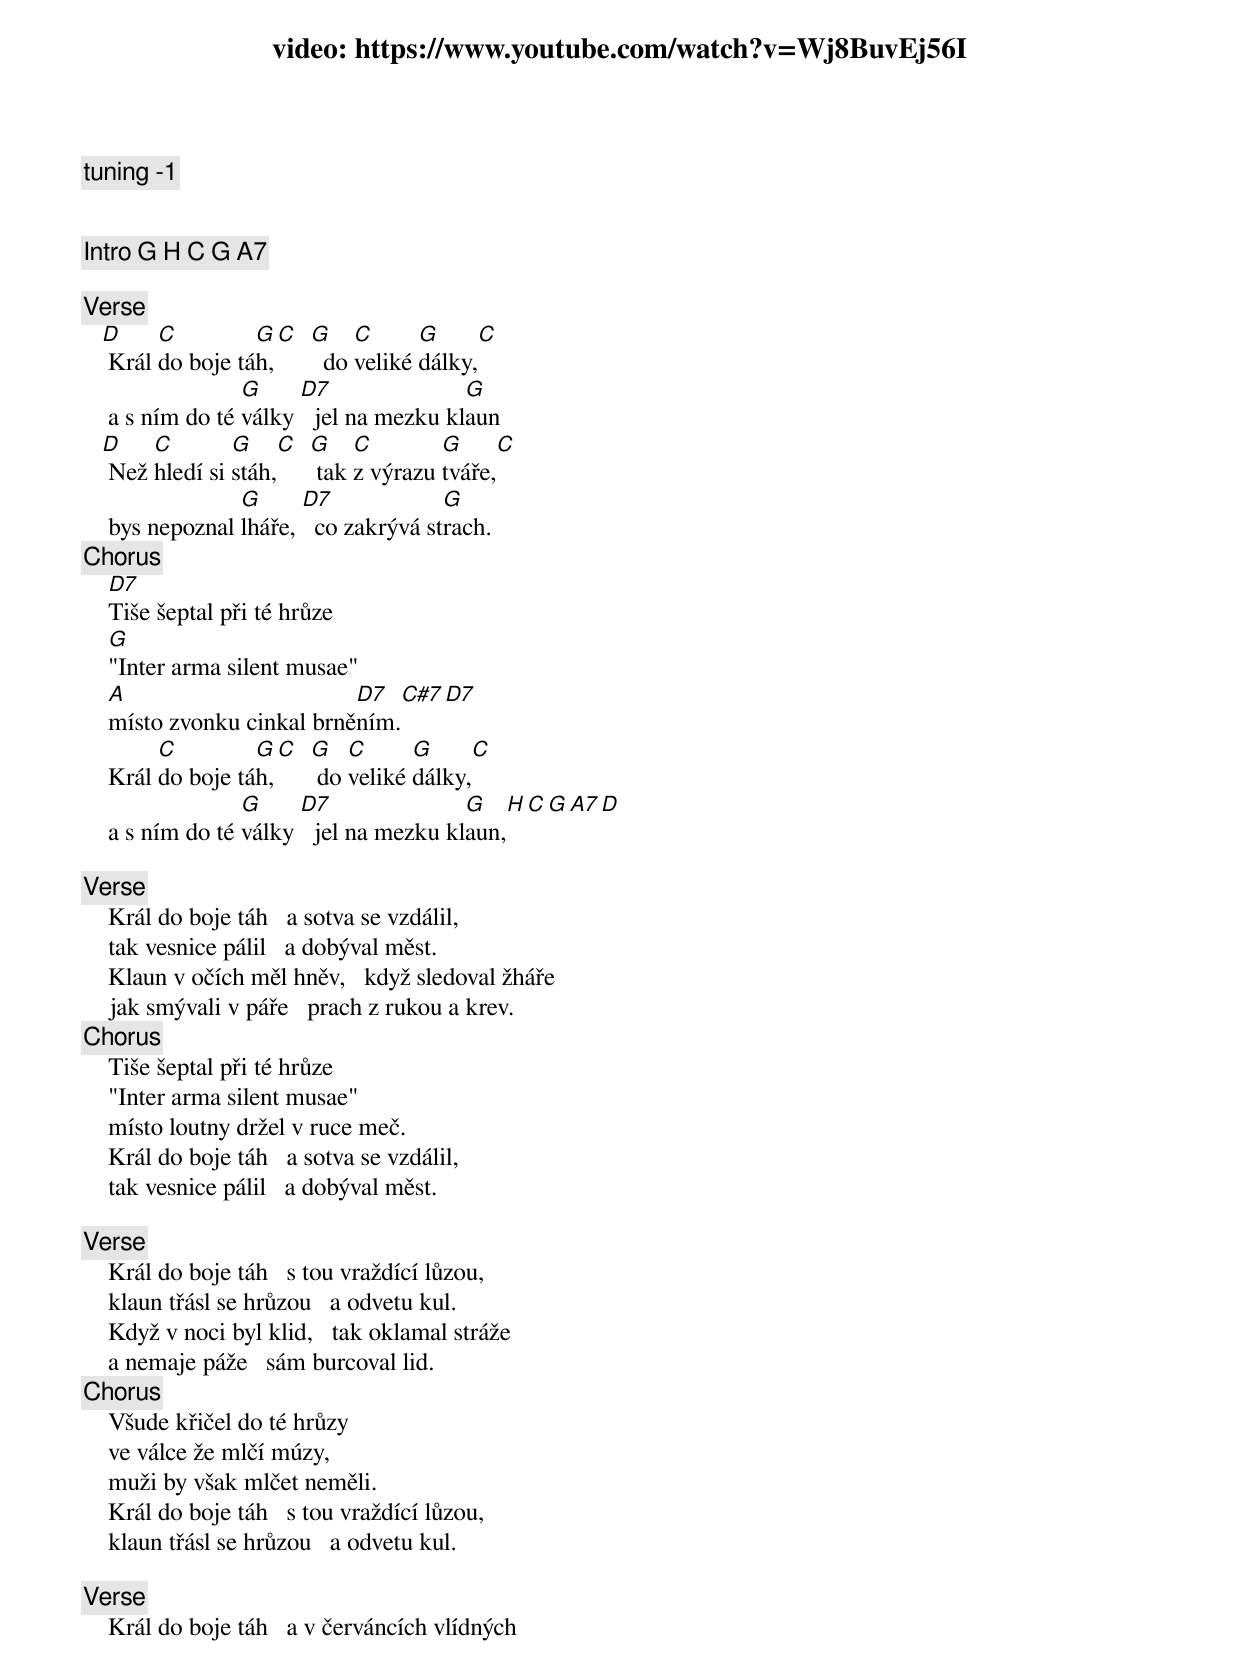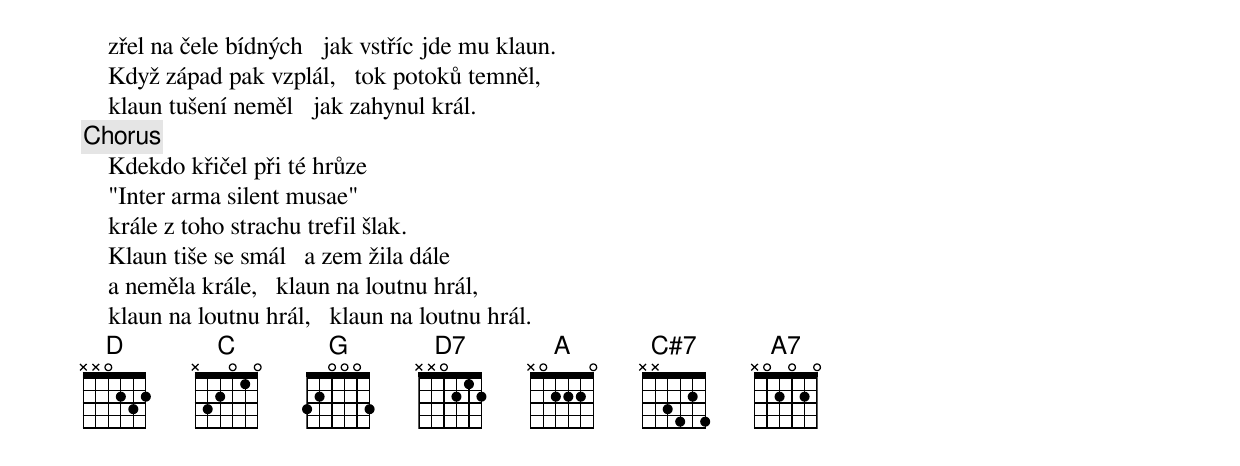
video: https://www.youtube.com/watch?v=Wj8BuvEj56I

tuning -1


[Intro] G H C G A7

[Verse]
   D     C         G C G    C      G         C
    Král do boje táh,    do veliké dálky,
                  G     D7               G
    a s ním do té války   jel na mezku klaun
   D    C        G    C G    C        G        C
    Než hledí si stáh,   tak z výrazu tváře,
                 G      D7             G
    bys nepoznal lháře,   co zakrývá strach.
[Chorus]
    D7
    Tiše šeptal při té hrůze
    G
    "Inter arma silent musae"
    A                       D7  C#7  D7
    místo zvonku cinkal brněním.
         C         G C G   C      G         C
    Král do boje táh,   do veliké dálky,
                  G     D7               G   H C G A7 D
    a s ním do té války   jel na mezku klaun,

[Verse]
    Král do boje táh   a sotva se vzdálil,
    tak vesnice pálil   a dobýval měst.
    Klaun v očích měl hněv,   když sledoval žháře
    jak smývali v páře   prach z rukou a krev.
[Chorus]
    Tiše šeptal při té hrůze
    "Inter arma silent musae"
    místo loutny držel v ruce meč.
    Král do boje táh   a sotva se vzdálil,
    tak vesnice pálil   a dobýval měst.

[Verse]
    Král do boje táh   s tou vraždící lůzou,
    klaun třásl se hrůzou   a odvetu kul.
    Když v noci byl klid,   tak oklamal stráže
    a nemaje páže   sám burcoval lid.
[Chorus]
    Všude křičel do té hrůzy
    ve válce že mlčí múzy,
    muži by však mlčet neměli.
    Král do boje táh   s tou vraždící lůzou,
    klaun třásl se hrůzou   a odvetu kul.

[Verse]
    Král do boje táh   a v červáncích vlídných
    zřel na čele bídných   jak vstříc jde mu klaun.
    Když západ pak vzplál,   tok potoků temněl,
    klaun tušení neměl   jak zahynul král.
[Chorus]
    Kdekdo křičel při té hrůze
    "Inter arma silent musae"
    krále z toho strachu trefil šlak.
    Klaun tiše se smál   a zem žila dále
    a neměla krále,   klaun na loutnu hrál,
    klaun na loutnu hrál,   klaun na loutnu hrál.
